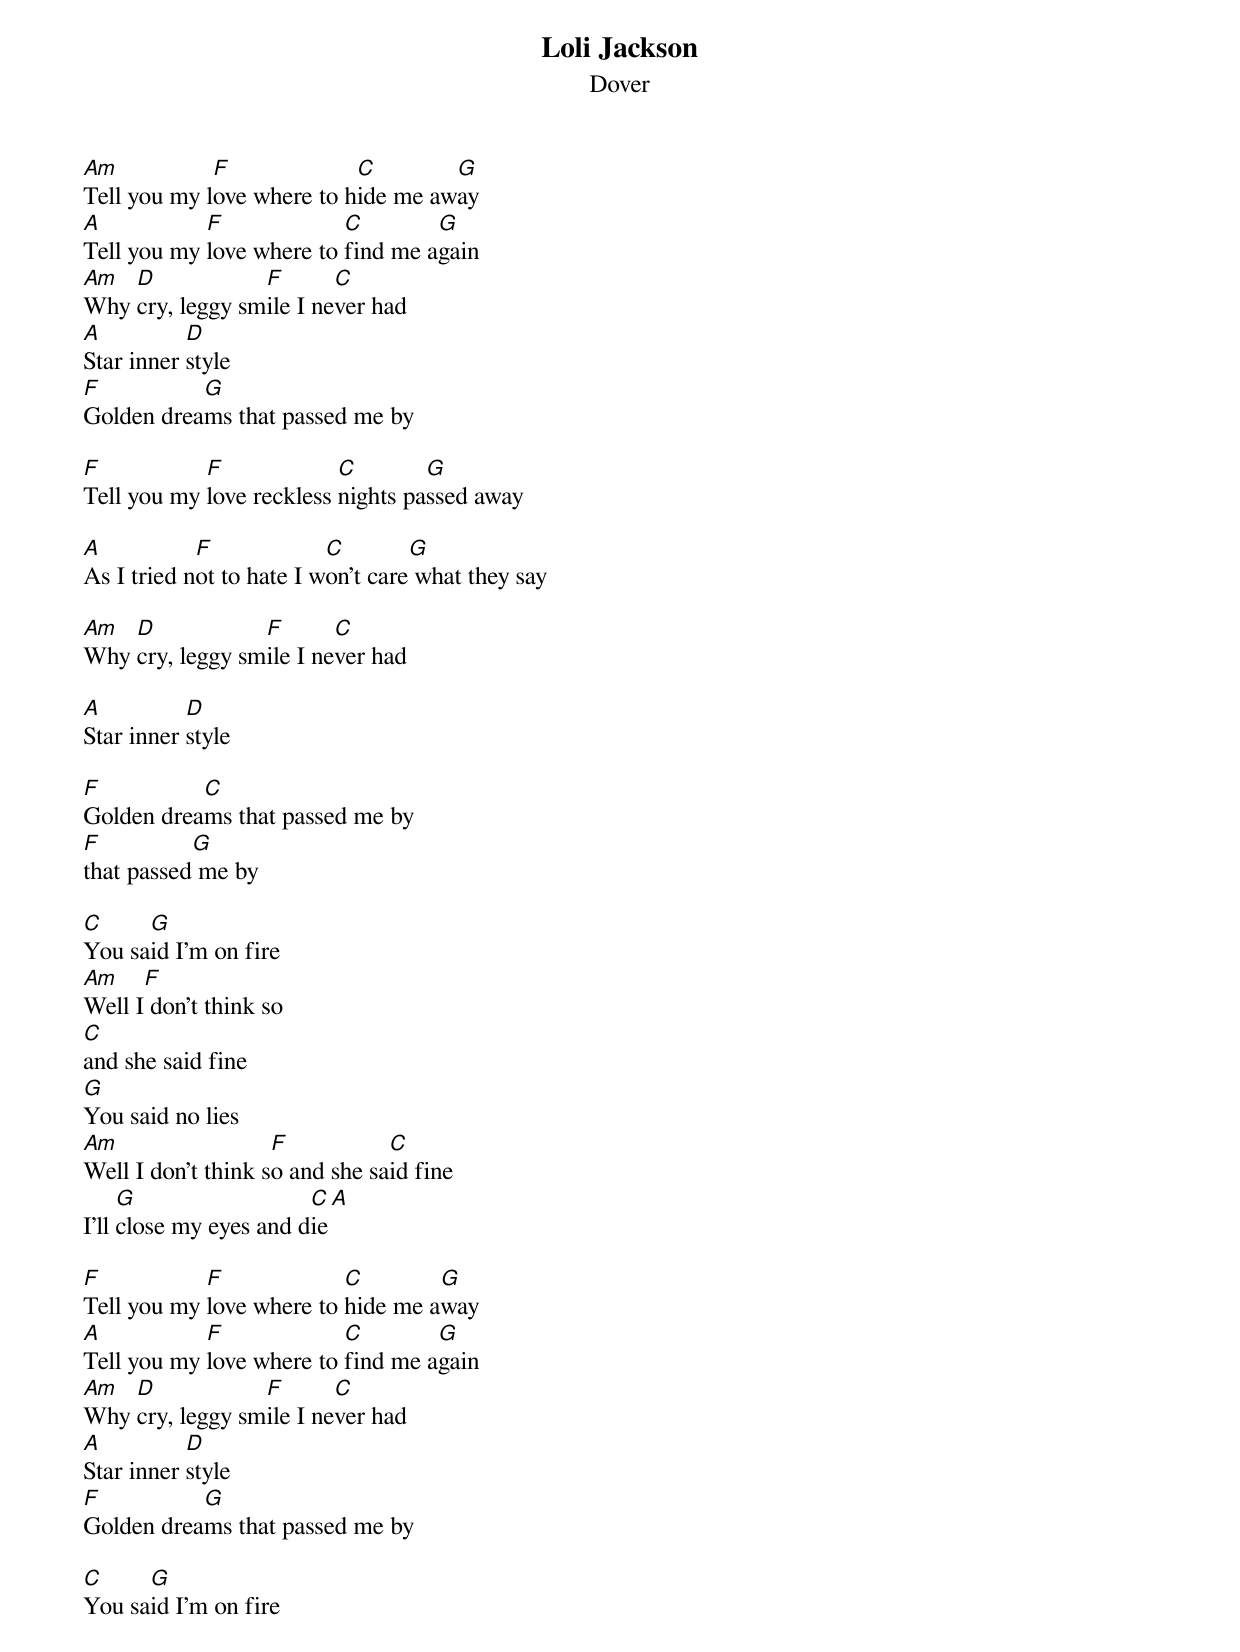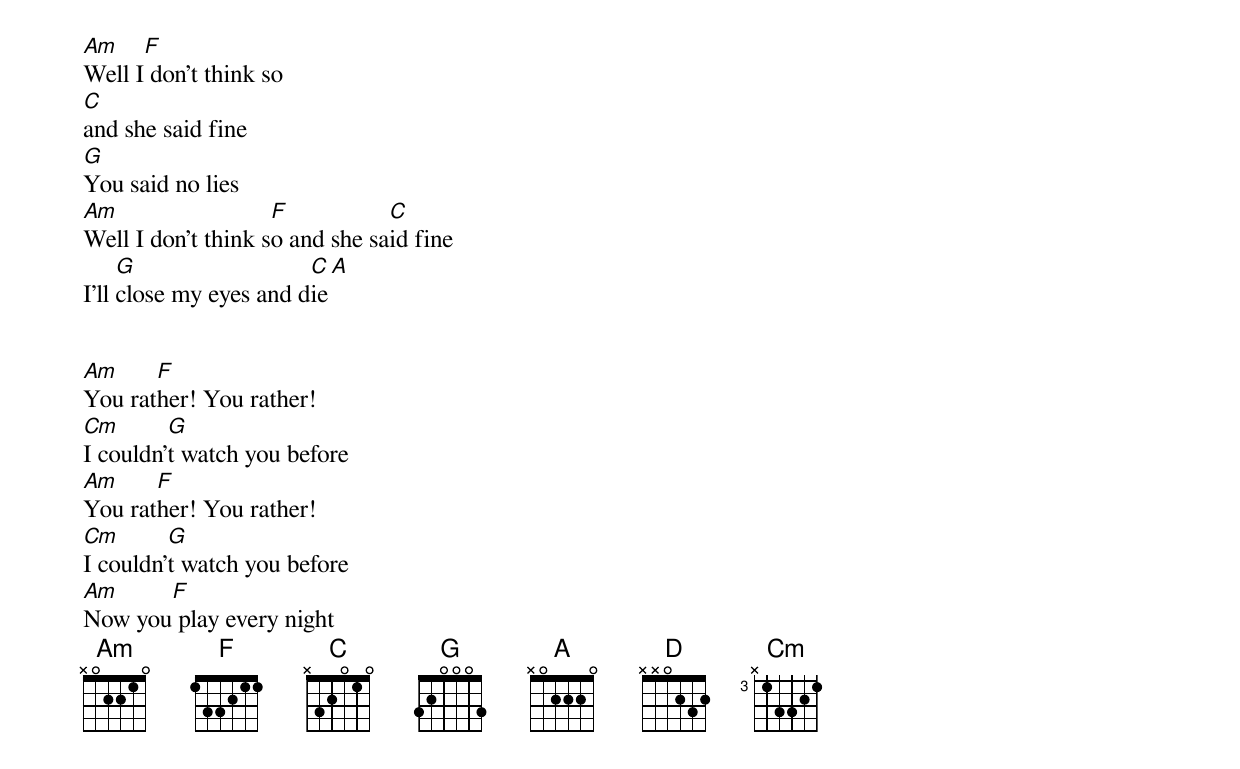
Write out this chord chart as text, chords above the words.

Loli Jackson
Dover
Am           F             C        G
Tell you my love where to hide me away
A           F             C        G
Tell you my love where to find me again
Am  D            F       C
Why cry, leggy smile I never had
A          D
Star inner style
F          G
Golden dreams that passed me by

F           F             C        G
Tell you my love reckless nights passed away

A           F             C        G
As I tried not to hate I won't care what they say

Am  D            F       C
Why cry, leggy smile I never had

A          D
Star inner style

F          C
Golden dreams that passed me by
F          G
that passed me by

C     G
You said I'm on fire
Am    F
Well I don't think so
C
and she said fine
G
You said no lies
Am                  F           C
Well I don't think so and she said fine
     G                  C     A
I'll close my eyes and die

F           F             C        G
Tell you my love where to hide me away
A           F             C        G
Tell you my love where to find me again
Am  D            F       C
Why cry, leggy smile I never had
A          D
Star inner style
F          G
Golden dreams that passed me by

C     G
You said I'm on fire
Am    F
Well I don't think so
C
and she said fine
G
You said no lies
Am                  F           C
Well I don't think so and she said fine
     G                  C     A
I'll close my eyes and die


Am     F
You rather! You rather!
Cm       G
I couldn't watch you before
Am     F
You rather! You rather!
Cm       G
I couldn't watch you before
Am     F
Now you play every night
